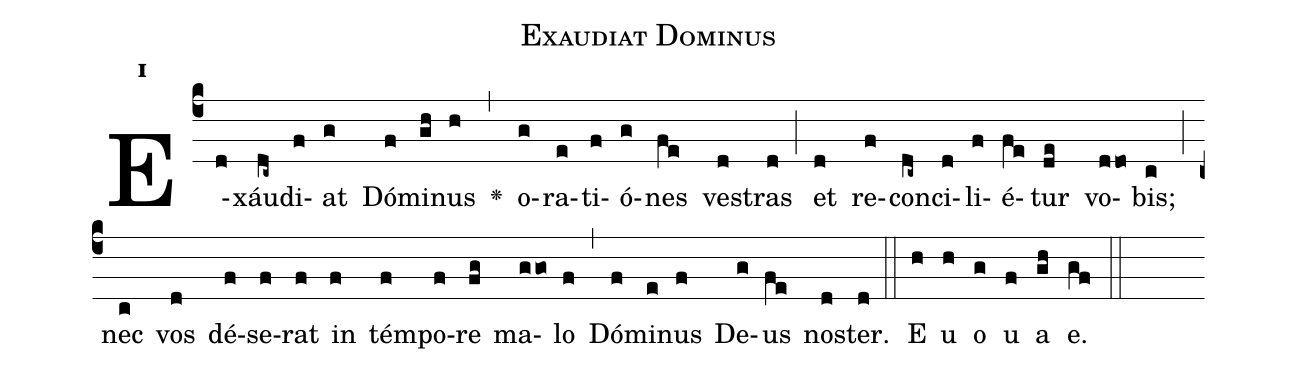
name:Exaudiat Dominus;
office-part:Antiphona;
mode:1;
%%
initial-style: 1;
name: Exaudiat Dominus;
book: Antiphonae & Responsoria/Tomus IV, p. 9;
occasion: Dominica XI per Annum;
office-part: 1V Ant M-I ad lib;
annotation: 1f;
centering-scheme: english;
font: OFLSortsMillGoudy;
height: 11;
width: 4.5;
%%
(c4)E(d)xáu(dc~)di(f)at(g) Dó(f)mi(gh)nus(h) <v>\greheightstar</v>(,) o(g)ra(e)ti(f)ó(g)nes(fe) ve(d)stras(d) (;) et(d) re(f)con(dc~)ci(d)li(f)é(fe)tur(de) vo(ddo)bis;(c) (;) nec(c) vos(d) dé(f)se(f)rat(f) in(f) tém(f)po(f)re(fg) ma(ggo)lo(f) (,) Dó(f)mi(e)nus(f) De(g)us(fe) no(d)ster.(d) (::) E(h) u(h) o(g) u(f) a(gh) e.(gf) (::)
